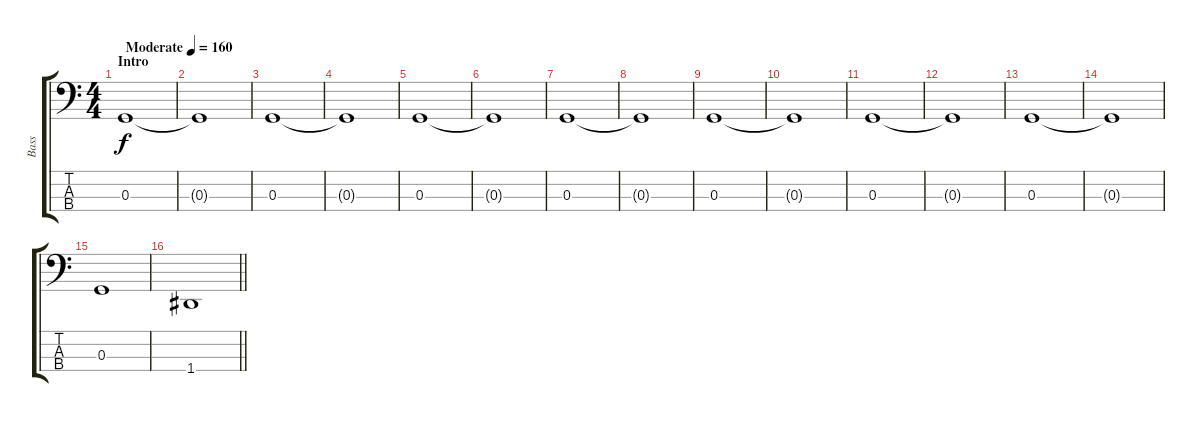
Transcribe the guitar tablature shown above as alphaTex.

\track ("Bass" "Bass") {instrument electricbasspick}
\staff {score tabs}
\tuning (F2 C2 G1 D1) {hide}
\ts (4 4)
\section ("" "Intro")
\tempo (160 "Moderate")
\clef f4
\ks c
0.3.1{dy f instrument electricbasspick} |
0.3{t}.1 |
0.3.1 |
0.3{t}.1 |
0.3.1 |
0.3{t}.1 |
0.3.1 |
0.3{t}.1 |
0.3.1 |
0.3{t}.1 |
0.3.1 |
0.3{t}.1 |
0.3.1 |
0.3{t}.1 |
0.3.1 |
\barLineRight lightlight
1.4.1
